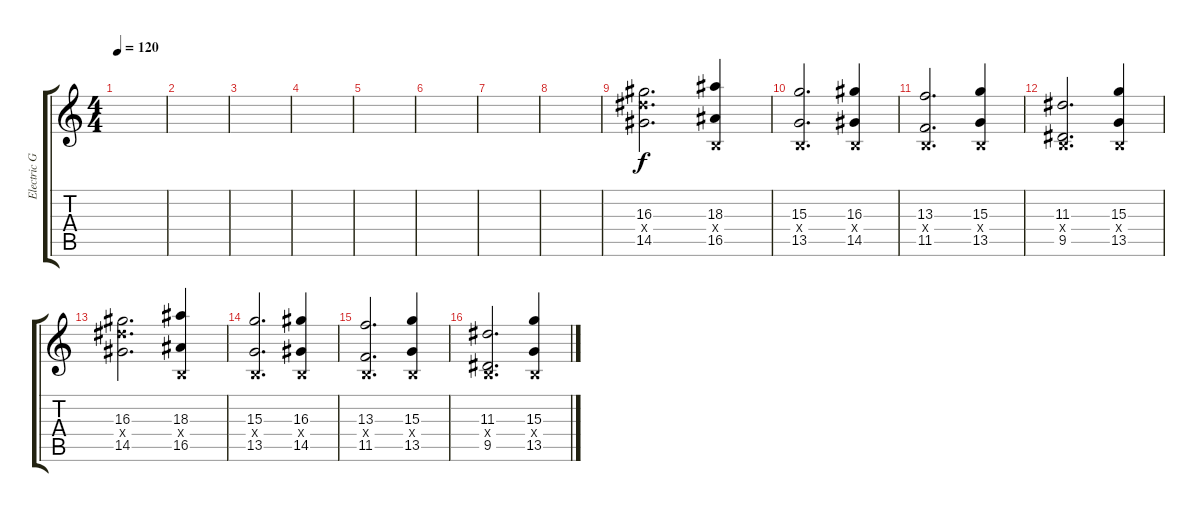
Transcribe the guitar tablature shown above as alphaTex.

\track ("Electric Guitar 2" "Electric G") {instrument distortionguitar}
\staff {score tabs}
\tuning (Db4 Ab3 E3 B2 Gb2 Db2) {hide}
\ts (4 4)
\tempo 120
\clef g2
\ks c
|
|
|
|
|
|
|
|
(16.3 16.4{x} 14.5).2{d} (18.3 0.4{x} 16.5).4 |
(15.3 0.4{x} 13.5).2{d} (16.3 0.4{x} 14.5).4 |
(13.3 0.4{x} 11.5).2{d} (15.3 0.4{x} 13.5).4 |
(11.3 0.4{x} 9.5).2{d} (15.3 0.4{x} 13.5).4 |
(16.3 16.4{x} 14.5).2{d} (18.3 0.4{x} 16.5).4 |
(15.3 0.4{x} 13.5).2{d} (16.3 0.4{x} 14.5).4 |
(13.3 0.4{x} 11.5).2{d} (15.3 0.4{x} 13.5).4 |
(11.3 0.4{x} 9.5).2{d} (15.3 0.4{x} 13.5).4
